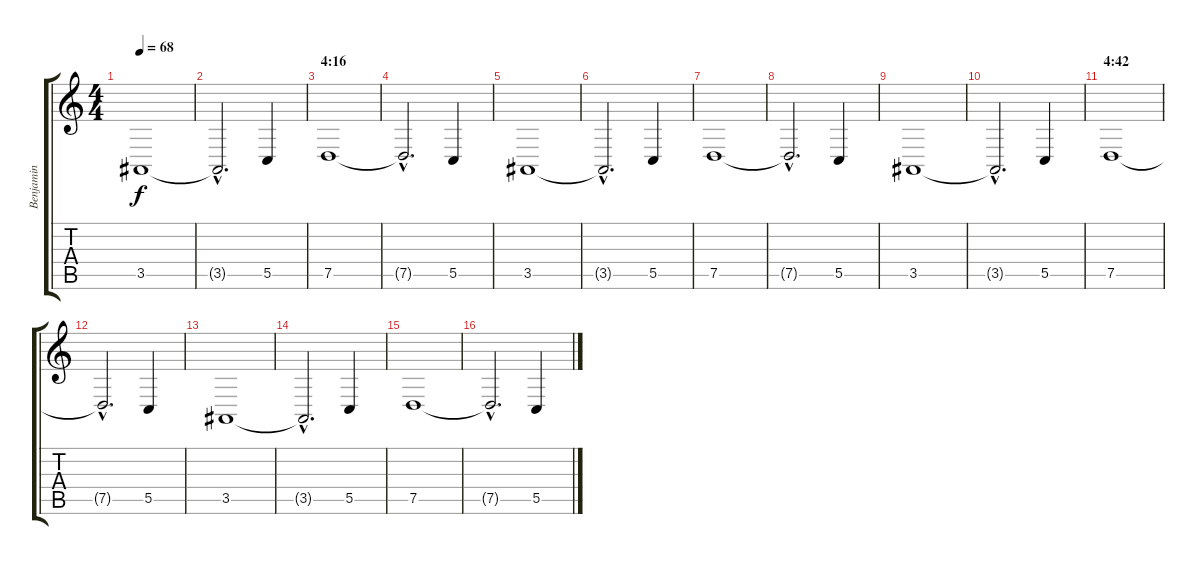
\track ("Benjamin" "Benjamin") {instrument synthstrings2}
\staff {score tabs}
\tuning (D4 A3 F3 C3 G2 D2) {hide}
\ts (4 4)
\tempo 68
\clef g2
\ks c
3.5.1{dy f} |
3.5{hac t}.2{d} 5.5.4 |
\section ("" "4:16")
7.5.1 |
7.5{hac t}.2{d} 5.5.4 |
3.5.1 |
3.5{hac t}.2{d} 5.5.4 |
7.5.1 |
7.5{hac t}.2{d} 5.5.4 |
3.5.1 |
3.5{hac t}.2{d} 5.5.4 |
\section ("" "4:42")
7.5.1 |
7.5{hac t}.2{d} 5.5.4 |
3.5.1 |
3.5{hac t}.2{d} 5.5.4 |
7.5.1 |
7.5{hac t}.2{d} 5.5.4
